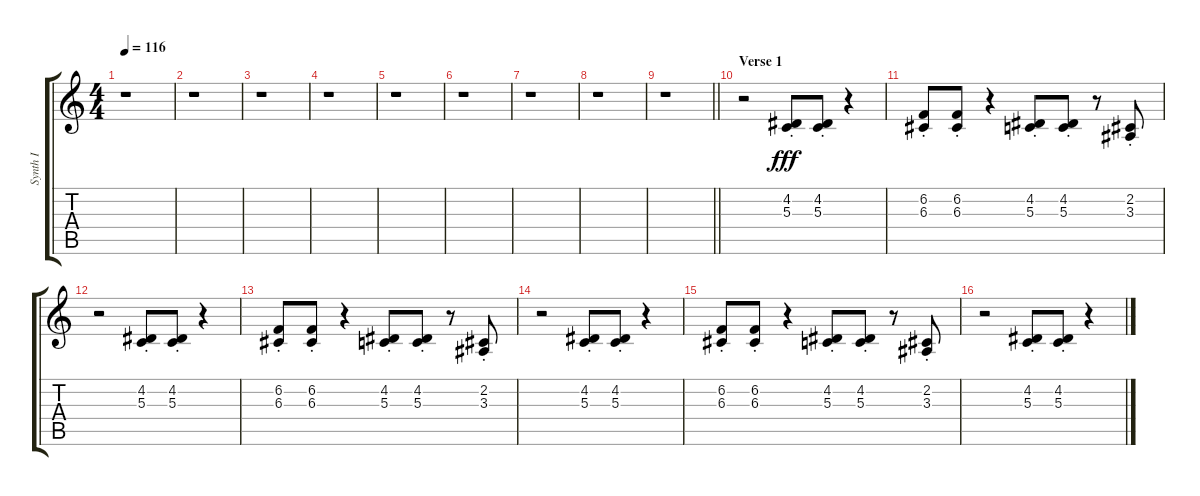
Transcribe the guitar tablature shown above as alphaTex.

\track ("Synth I" "Synth I") {instrument lead8bassandlead}
\staff {score tabs}
\tuning (E4 B3 G3 D3 A2 E2) {hide}
\ts (4 4)
\tempo 116
\clef g2
\ks c
r.1{dy fff instrument lead8bassandlead} |
r.1 |
r.1 |
r.1 |
r.1 |
r.1 |
r.1 |
r.1 |
\barLineRight lightlight
r.1 |
\section ("" "Verse 1")
r.2 (4.2{st} 5.3{st}).8 (4.2{st} 5.3{st}).8 r.4 |
(6.2{st} 6.3{st}).8 (6.2{st} 6.3{st}).8 r.4 (4.2{st} 5.3{st}).8 (4.2{st} 5.3{st}).8 r.8 (2.2{st} 3.3{st}).8 |
r.2 (4.2{st} 5.3{st}).8 (4.2{st} 5.3{st}).8 r.4 |
(6.2{st} 6.3{st}).8 (6.2{st} 6.3{st}).8 r.4 (4.2{st} 5.3{st}).8 (4.2{st} 5.3{st}).8 r.8 (2.2{st} 3.3{st}).8 |
r.2 (4.2{st} 5.3{st}).8 (4.2{st} 5.3{st}).8 r.4 |
(6.2{st} 6.3{st}).8 (6.2{st} 6.3{st}).8 r.4 (4.2{st} 5.3{st}).8 (4.2{st} 5.3{st}).8 r.8 (2.2{st} 3.3{st}).8 |
r.2 (4.2{st} 5.3{st}).8 (4.2{st} 5.3{st}).8 r.4
